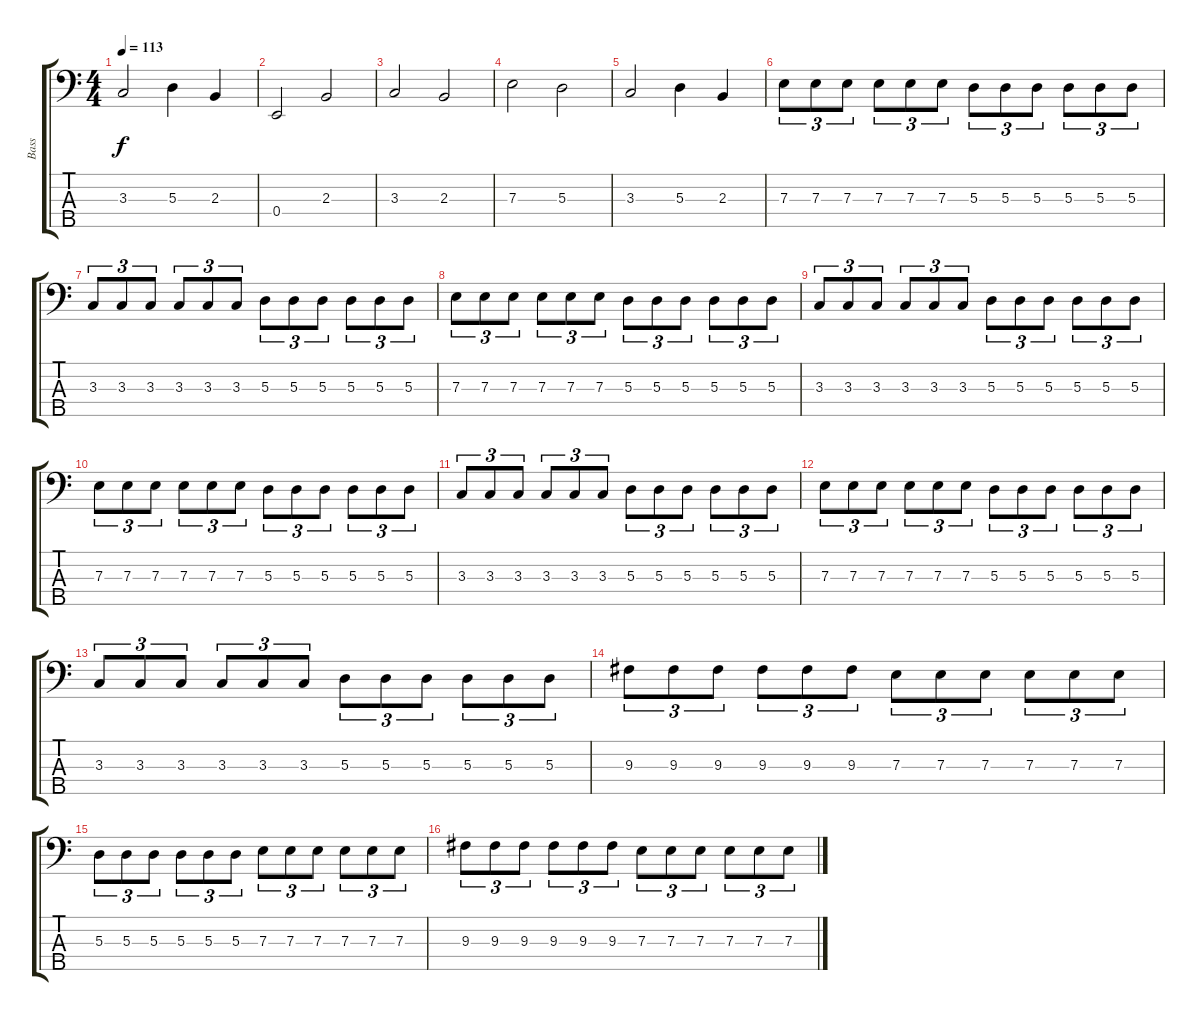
\track ("Bass" "Bass") {instrument electricbasspick}
\staff {score tabs}
\tuning (G2 D2 A1 E1 B0) {hide}
\ts (4 4)
\tempo 113
\clef f4
\ks c
3.3.2{dy f} 5.3.4 2.3.4 |
0.4.2 2.3.2 |
3.3.2 2.3.2 |
7.3.2 5.3.2 |
3.3.2 5.3.4 2.3.4 |
7.3.8{tu (3 2)} 7.3.8{tu (3 2)} 7.3.8{tu (3 2)} 7.3.8{tu (3 2)} 7.3.8{tu (3 2)} 7.3.8{tu (3 2)} 5.3.8{tu (3 2)} 5.3.8{tu (3 2)} 5.3.8{tu (3 2)} 5.3.8{tu (3 2)} 5.3.8{tu (3 2)} 5.3.8{tu (3 2)} |
3.3.8{tu (3 2)} 3.3.8{tu (3 2)} 3.3.8{tu (3 2)} 3.3.8{tu (3 2)} 3.3.8{tu (3 2)} 3.3.8{tu (3 2)} 5.3.8{tu (3 2)} 5.3.8{tu (3 2)} 5.3.8{tu (3 2)} 5.3.8{tu (3 2)} 5.3.8{tu (3 2)} 5.3.8{tu (3 2)} |
7.3.8{tu (3 2)} 7.3.8{tu (3 2)} 7.3.8{tu (3 2)} 7.3.8{tu (3 2)} 7.3.8{tu (3 2)} 7.3.8{tu (3 2)} 5.3.8{tu (3 2)} 5.3.8{tu (3 2)} 5.3.8{tu (3 2)} 5.3.8{tu (3 2)} 5.3.8{tu (3 2)} 5.3.8{tu (3 2)} |
3.3.8{tu (3 2)} 3.3.8{tu (3 2)} 3.3.8{tu (3 2)} 3.3.8{tu (3 2)} 3.3.8{tu (3 2)} 3.3.8{tu (3 2)} 5.3.8{tu (3 2)} 5.3.8{tu (3 2)} 5.3.8{tu (3 2)} 5.3.8{tu (3 2)} 5.3.8{tu (3 2)} 5.3.8{tu (3 2)} |
7.3.8{tu (3 2)} 7.3.8{tu (3 2)} 7.3.8{tu (3 2)} 7.3.8{tu (3 2)} 7.3.8{tu (3 2)} 7.3.8{tu (3 2)} 5.3.8{tu (3 2)} 5.3.8{tu (3 2)} 5.3.8{tu (3 2)} 5.3.8{tu (3 2)} 5.3.8{tu (3 2)} 5.3.8{tu (3 2)} |
3.3.8{tu (3 2)} 3.3.8{tu (3 2)} 3.3.8{tu (3 2)} 3.3.8{tu (3 2)} 3.3.8{tu (3 2)} 3.3.8{tu (3 2)} 5.3.8{tu (3 2)} 5.3.8{tu (3 2)} 5.3.8{tu (3 2)} 5.3.8{tu (3 2)} 5.3.8{tu (3 2)} 5.3.8{tu (3 2)} |
7.3.8{tu (3 2)} 7.3.8{tu (3 2)} 7.3.8{tu (3 2)} 7.3.8{tu (3 2)} 7.3.8{tu (3 2)} 7.3.8{tu (3 2)} 5.3.8{tu (3 2)} 5.3.8{tu (3 2)} 5.3.8{tu (3 2)} 5.3.8{tu (3 2)} 5.3.8{tu (3 2)} 5.3.8{tu (3 2)} |
3.3.8{tu (3 2)} 3.3.8{tu (3 2)} 3.3.8{tu (3 2)} 3.3.8{tu (3 2)} 3.3.8{tu (3 2)} 3.3.8{tu (3 2)} 5.3.8{tu (3 2)} 5.3.8{tu (3 2)} 5.3.8{tu (3 2)} 5.3.8{tu (3 2)} 5.3.8{tu (3 2)} 5.3.8{tu (3 2)} |
9.3.8{tu (3 2)} 9.3.8{tu (3 2)} 9.3.8{tu (3 2)} 9.3.8{tu (3 2)} 9.3.8{tu (3 2)} 9.3.8{tu (3 2)} 7.3.8{tu (3 2)} 7.3.8{tu (3 2)} 7.3.8{tu (3 2)} 7.3.8{tu (3 2)} 7.3.8{tu (3 2)} 7.3.8{tu (3 2)} |
5.3.8{tu (3 2)} 5.3.8{tu (3 2)} 5.3.8{tu (3 2)} 5.3.8{tu (3 2)} 5.3.8{tu (3 2)} 5.3.8{tu (3 2)} 7.3.8{tu (3 2)} 7.3.8{tu (3 2)} 7.3.8{tu (3 2)} 7.3.8{tu (3 2)} 7.3.8{tu (3 2)} 7.3.8{tu (3 2)} |
9.3.8{tu (3 2)} 9.3.8{tu (3 2)} 9.3.8{tu (3 2)} 9.3.8{tu (3 2)} 9.3.8{tu (3 2)} 9.3.8{tu (3 2)} 7.3.8{tu (3 2)} 7.3.8{tu (3 2)} 7.3.8{tu (3 2)} 7.3.8{tu (3 2)} 7.3.8{tu (3 2)} 7.3.8{tu (3 2)}
